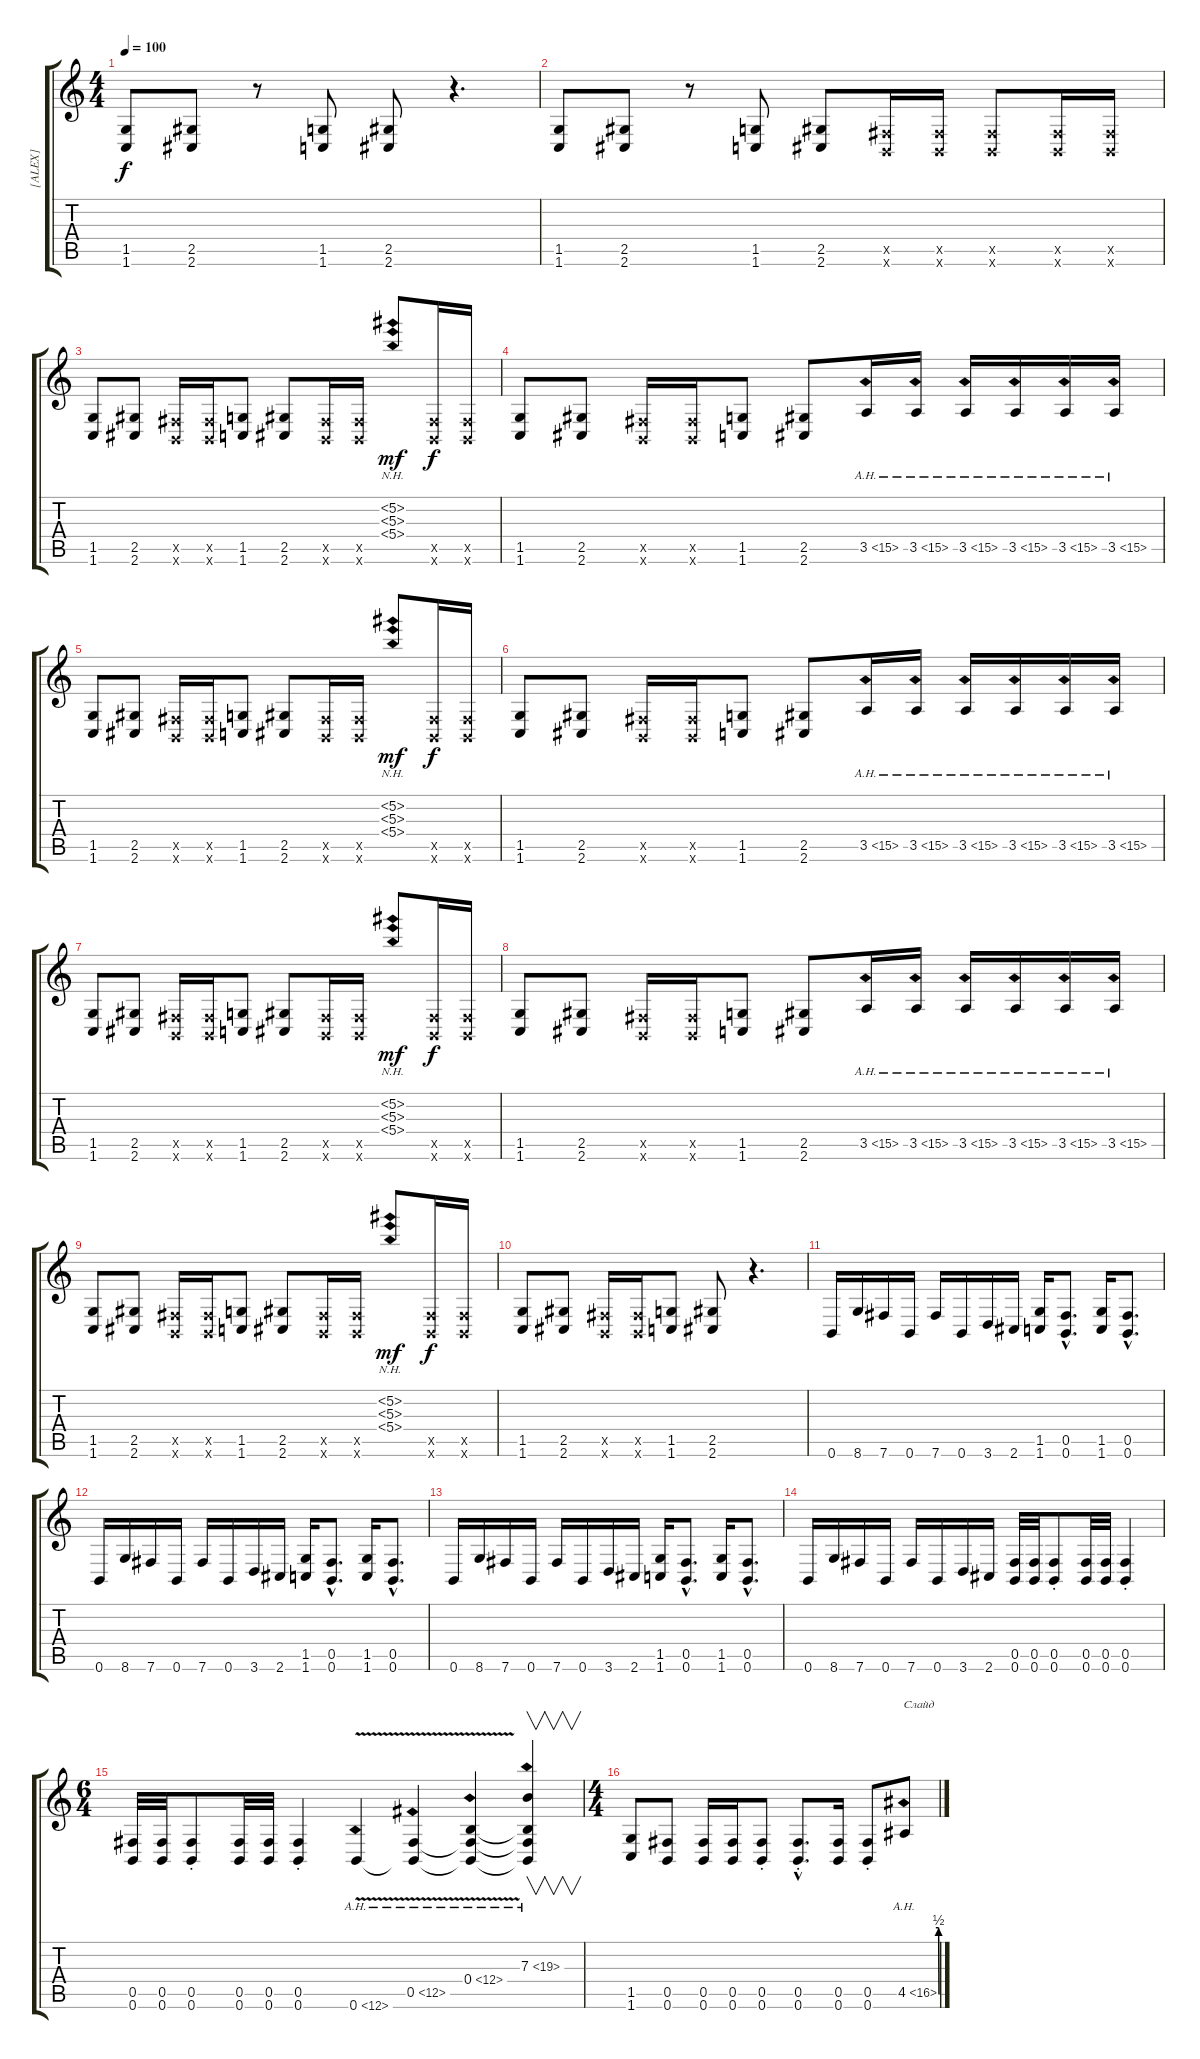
\track ("[ALEX]" "[ALEX]") {instrument distortionguitar}
\staff {score tabs}
\tuning (Db4 Ab3 E3 B2 Gb2 B1) {hide}
\ts (4 4)
\tempo 100
\clef g2
\ks c
(1.5 1.6).8{dy f} (2.5 2.6).8 r.8 (1.5 1.6).8 (2.5 2.6).8 r.4{d} |
(1.5 1.6).8 (2.5 2.6).8 r.8 (1.5 1.6).8 (2.5 2.6).8 (0.5{x} 0.6{x}).16 (0.5{x} 0.6{x}).16 (0.5{x} 0.6{x}).8 (0.5{x} 0.6{x}).16 (0.5{x} 0.6{x}).16 |
(1.5 1.6).8 (2.5 2.6).8 (0.5{x} 0.6{x}).16 (0.5{x} 0.6{x}).16 (1.5 1.6).8 (2.5 2.6).8 (0.5{x} 0.6{x}).16 (0.5{x} 0.6{x}).16 (5.2{nh} 5.3{nh} 5.4{nh}).8{dy mf instrument guitarharmonics} (0.5{x} 0.6{x}).16{dy f instrument distortionguitar} (0.5{x} 0.6{x}).16 |
(1.5 1.6).8 (2.5 2.6).8 (0.5{x} 0.6{x}).16 (0.5{x} 0.6{x}).16 (1.5 1.6).8 (2.5 2.6).8 3.5{ah 12}.16{instrument guitarharmonics} 3.5{ah 12}.16 3.5{ah 12}.16 3.5{ah 12}.16 3.5{ah 12}.16 3.5{ah 12}.16 |
(1.5 1.6).8{instrument distortionguitar} (2.5 2.6).8 (0.5{x} 0.6{x}).16 (0.5{x} 0.6{x}).16 (1.5 1.6).8 (2.5 2.6).8 (0.5{x} 0.6{x}).16 (0.5{x} 0.6{x}).16 (5.2{nh} 5.3{nh} 5.4{nh}).8{dy mf instrument guitarharmonics} (0.5{x} 0.6{x}).16{dy f instrument distortionguitar} (0.5{x} 0.6{x}).16 |
(1.5 1.6).8 (2.5 2.6).8 (0.5{x} 0.6{x}).16 (0.5{x} 0.6{x}).16 (1.5 1.6).8 (2.5 2.6).8 3.5{ah 12}.16{instrument guitarharmonics} 3.5{ah 12}.16 3.5{ah 12}.16 3.5{ah 12}.16 3.5{ah 12}.16 3.5{ah 12}.16 |
(1.5 1.6).8{instrument distortionguitar} (2.5 2.6).8 (0.5{x} 0.6{x}).16 (0.5{x} 0.6{x}).16 (1.5 1.6).8 (2.5 2.6).8 (0.5{x} 0.6{x}).16 (0.5{x} 0.6{x}).16 (5.2{nh} 5.3{nh} 5.4{nh}).8{dy mf instrument guitarharmonics} (0.5{x} 0.6{x}).16{dy f instrument distortionguitar} (0.5{x} 0.6{x}).16 |
(1.5 1.6).8 (2.5 2.6).8 (0.5{x} 0.6{x}).16 (0.5{x} 0.6{x}).16 (1.5 1.6).8 (2.5 2.6).8 3.5{ah 12}.16{instrument guitarharmonics} 3.5{ah 12}.16 3.5{ah 12}.16 3.5{ah 12}.16 3.5{ah 12}.16 3.5{ah 12}.16 |
(1.5 1.6).8{instrument distortionguitar} (2.5 2.6).8 (0.5{x} 0.6{x}).16 (0.5{x} 0.6{x}).16 (1.5 1.6).8 (2.5 2.6).8 (0.5{x} 0.6{x}).16 (0.5{x} 0.6{x}).16 (5.2{nh} 5.3{nh} 5.4{nh}).8{dy mf instrument guitarharmonics} (0.5{x} 0.6{x}).16{dy f instrument distortionguitar} (0.5{x} 0.6{x}).16 |
(1.5 1.6).8 (2.5 2.6).8 (0.5{x} 0.6{x}).16 (0.5{x} 0.6{x}).16 (1.5 1.6).8 (2.5 2.6).8 r.4{d} |
0.6.16 8.6.16 7.6.16 0.6.16 7.6.16 0.6.16 3.6.16 2.6.16 (1.5 1.6).16 (0.5{hac} 0.6{hac}).8{d} (1.5 1.6).16 (0.5{hac} 0.6{hac}).8{d} |
0.6.16 8.6.16 7.6.16 0.6.16 7.6.16 0.6.16 3.6.16 2.6.16 (1.5 1.6).16 (0.5{hac} 0.6{hac}).8{d} (1.5 1.6).16 (0.5{hac} 0.6{hac}).8{d} |
0.6.16 8.6.16 7.6.16 0.6.16 7.6.16 0.6.16 3.6.16 2.6.16 (1.5 1.6).16 (0.5{hac} 0.6{hac}).8{d} (1.5 1.6).16 (0.5{hac} 0.6{hac}).8{d} |
0.6.16 8.6.16 7.6.16 0.6.16 7.6.16 0.6.16 3.6.16 2.6.16 (0.5 0.6).32 (0.5 0.6).32 (0.5{st} 0.6{st}).8 (0.5 0.6).32 (0.5 0.6).32 (0.5{st} 0.6{st}).4 |
\ts (6 4)
(0.5 0.6).32 (0.5 0.6).32 (0.5{st} 0.6{st}).8 (0.5 0.6).32 (0.5 0.6).32 (0.5{st} 0.6{st}).4 0.6{ah 12 v}.4 (0.5{ah 12 v} 0.6{t}).4 (0.4{ah 12} 0.5{t} 0.6{t}).4 (7.3{ah 12} 0.4{t} 0.5{t} 0.6{t}).4{v} |
\ts (4 4)
(1.5 1.6).8 (0.5 0.6).8 (0.5 0.6).16 (0.5 0.6).16 (0.5{st} 0.6).8 (0.5{hac st} 0.6{hac}).8{d} (0.5 0.6).16 (0.5{st} 0.6).8 4.5{be (custom 0 0 28 0 32 2 60 2) ah 12}.8{txt "Слайд"}
